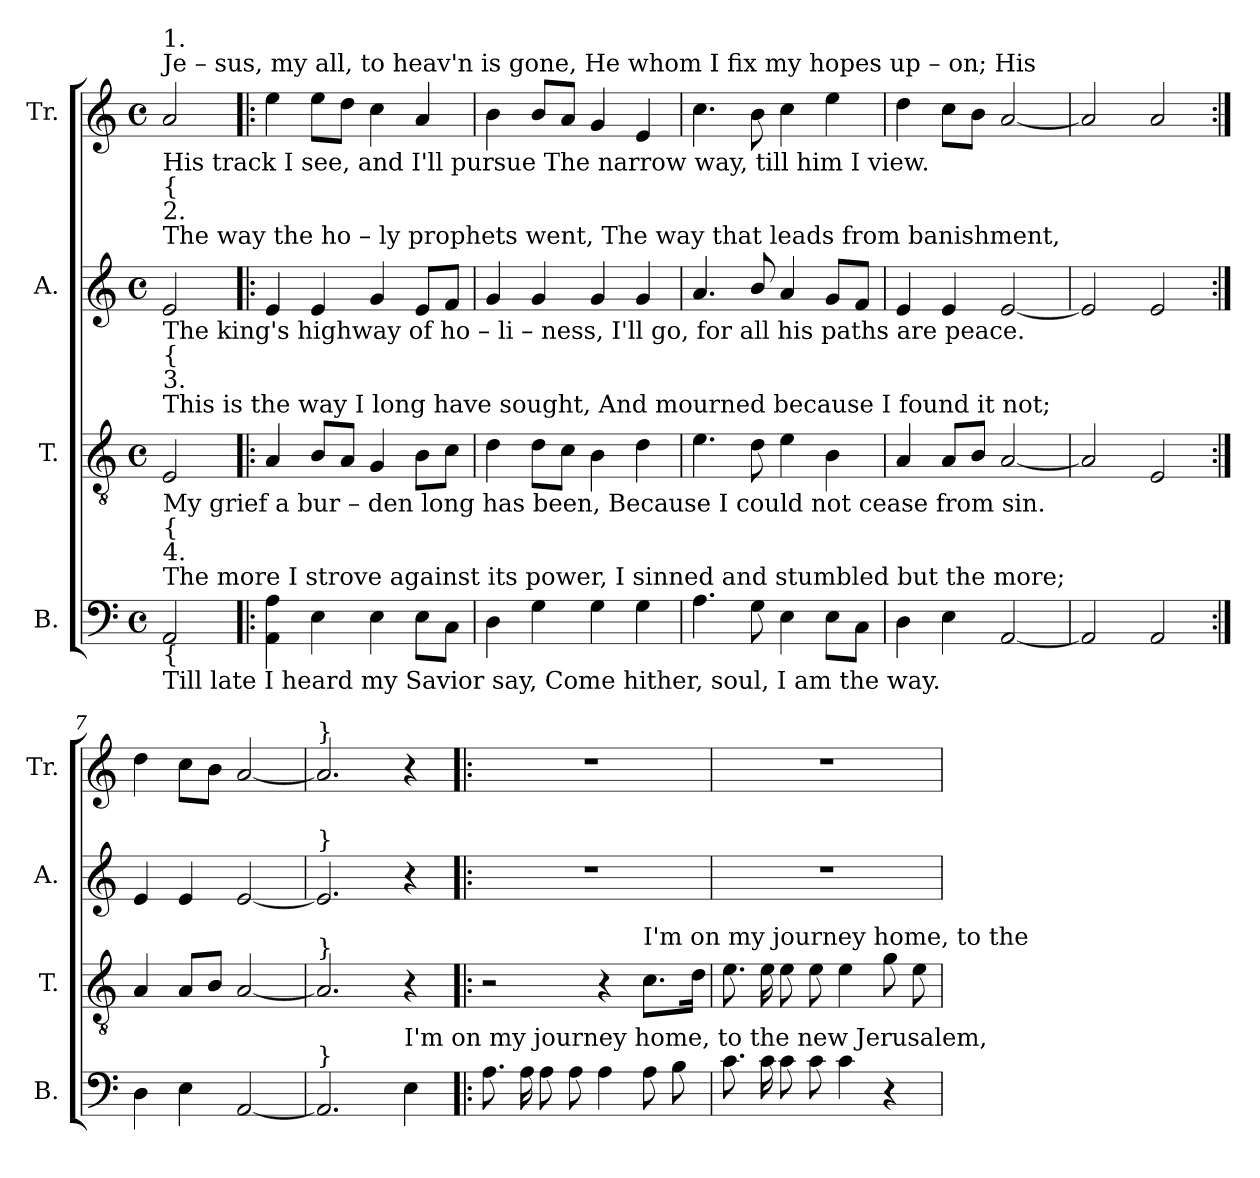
**kern	**kern	**kern	**kern
*part4	*part3	*part2	*part1
*staff4	*staff3	*staff2	*staff1
*I"B.	*I"T.	*I"A.	*I"Tr.
*I'B.	*I'T.	*I'A.	*I'Tr.
*clefF4	*clefGv2	*clefG2	*clefG2
*k[]	*k[]	*k[]	*k[]
*M4/4	*M4/4	*M4/4	*M4/4
*met(c)	*met(c)	*met(c)	*met(c)
*MM120	*MM120	*MM120	*MM120
=1	=1	=1	=1
!	!	!	!LO:TX:a:t=Je  –  sus,   my   all,   to  heav'n is gone, He whom I  fix   my   hopes  up – on;        His
!	!	!	!LO:TX:b:t=His    track   I    see,  and    I'll   pursue  The narrow way, till                                                him   I    view.
!	!	!	!LO:TX:a:t=1.
!	!	!	!LO:TX:b:t={
!	!	!LO:TX:a:t=The    way  the   ho – ly  prophets went, The way that leads from banishment,	!
!	!	!LO:TX:b:t=The  king's highway  of    ho – li – ness,  I'll   go,  for   all   his                                            paths are peace.	!
!	!	!LO:TX:a:t=2.	!
!	!	!LO:TX:b:t={	!
!	!LO:TX:a:t=This     is    the  way I long have sought,  And mourned because I found it not;	!	!
!	!LO:TX:b:t=My     grief  a   bur – den long has been,  Because I could not                                              cease from sin.	!	!
!	!LO:TX:a:t=3.	!	!
!	!LO:TX:b:t={	!	!
!LO:TX:a:t=The   more  I  strove  against its power,  I  sinned and stumbled  but  the  more;	!	!	!
!LO:TX:b:t=Till    late    I   heard   my  Savior   say,  Come hither, soul,  I                                                am  the  way.	!	!	!
!LO:TX:a:t=4.	!	!	!
!LO:TX:b:t={	!	!	!
2AA!/	2E!/	2e!/	2a!/
=2!|:	=2!|:	=2!|:	=2!|:
4AA!\ 4A!\	4A!/	4e!/	4ee!\
4E!\	8B!/L	4e!/	8ee!\L
.	8A!/J	.	8dd!\J
4E!\	4G!/	4g!/	4cc!\
8E!\L	8B!\L	8e!/L	4a!/
8C!\J	8c!\J	8f!/J	.
=3	=3	=3	=3
4D!\	4d!\	4g!/	4b!\
4G!\	8d!\L	4g!/	8b!/L
.	8c!\J	.	8a!/J
4G!\	4B!\	4g!/	4g!/
4G!\	4d!\	4g!/	4e!/
=4	=4	=4	=4
4.A!\	4.e!\	4.a!/	4.cc!\
8G!\	8d!\	8b!/	8b!\
4E!\	4e!\	4a!/	4cc!\
8E!\L	4B!\	8g!/L	4ee!\
8C!\J	.	8f!/J	.
=5	=5	=5	=5
4D!\	4A!/	4e!/	4dd!\
4E!\	8A!/L	4e!/	8cc!\L
.	8B!/J	.	8b!\J
[2AA!/	[2A!/	[2e!/	[2a!/
=6	=6	=6	=6
2AA!/]	2A!/]	2e!/]	2a!/]
2AA!/	2E!/	2e!/	2a!/
=7:|!	=7:|!	=7:|!	=7:|!
4D!\	4A!/	4e!/	4dd!\
4E!\	8A!/L	4e!/	8cc!\L
.	8B!/J	.	8b!\J
[2AA!/	[2A!/	[2e!/	[2a!/
=8	=8	=8	=8
!	!	!	!LO:TX:a:t=}
!	!	!LO:TX:a:t=}	!
!	!LO:TX:a:t=}	!	!
!LO:TX:a:t=}	!	!	!
2.AA!/]	2.A!/]	2.e!/]	2.a!/]
!LO:TX:a:t=I'm on my journey home, to the new Jerusalem,	!	!	!
4E!\	4r	4r	4r
=9!|:	=9!|:	=9!|:	=9!|:
8.A!\	2r	1r	1r
16A!\	.	.	.
8A!\	.	.	.
8A!\	.	.	.
4A!\	4r	.	.
!	!LO:TX:a:t=I'm  on my journey home,  to the	!	!
8A!\	8.c!\L	.	.
8B!\	.	.	.
.	16d!\Jk	.	.
=10	=10	=10	=10
8.c!\	8.e!\	1r	1r
16c!\	16e!\	.	.
8c!\	8e!\	.	.
8c!\	8e!\	.	.
4c!\	4e!\	.	.
4r	8g!\	.	.
.	8e!\	.	.
=	=	=	=
*-	*-	*-	*-
